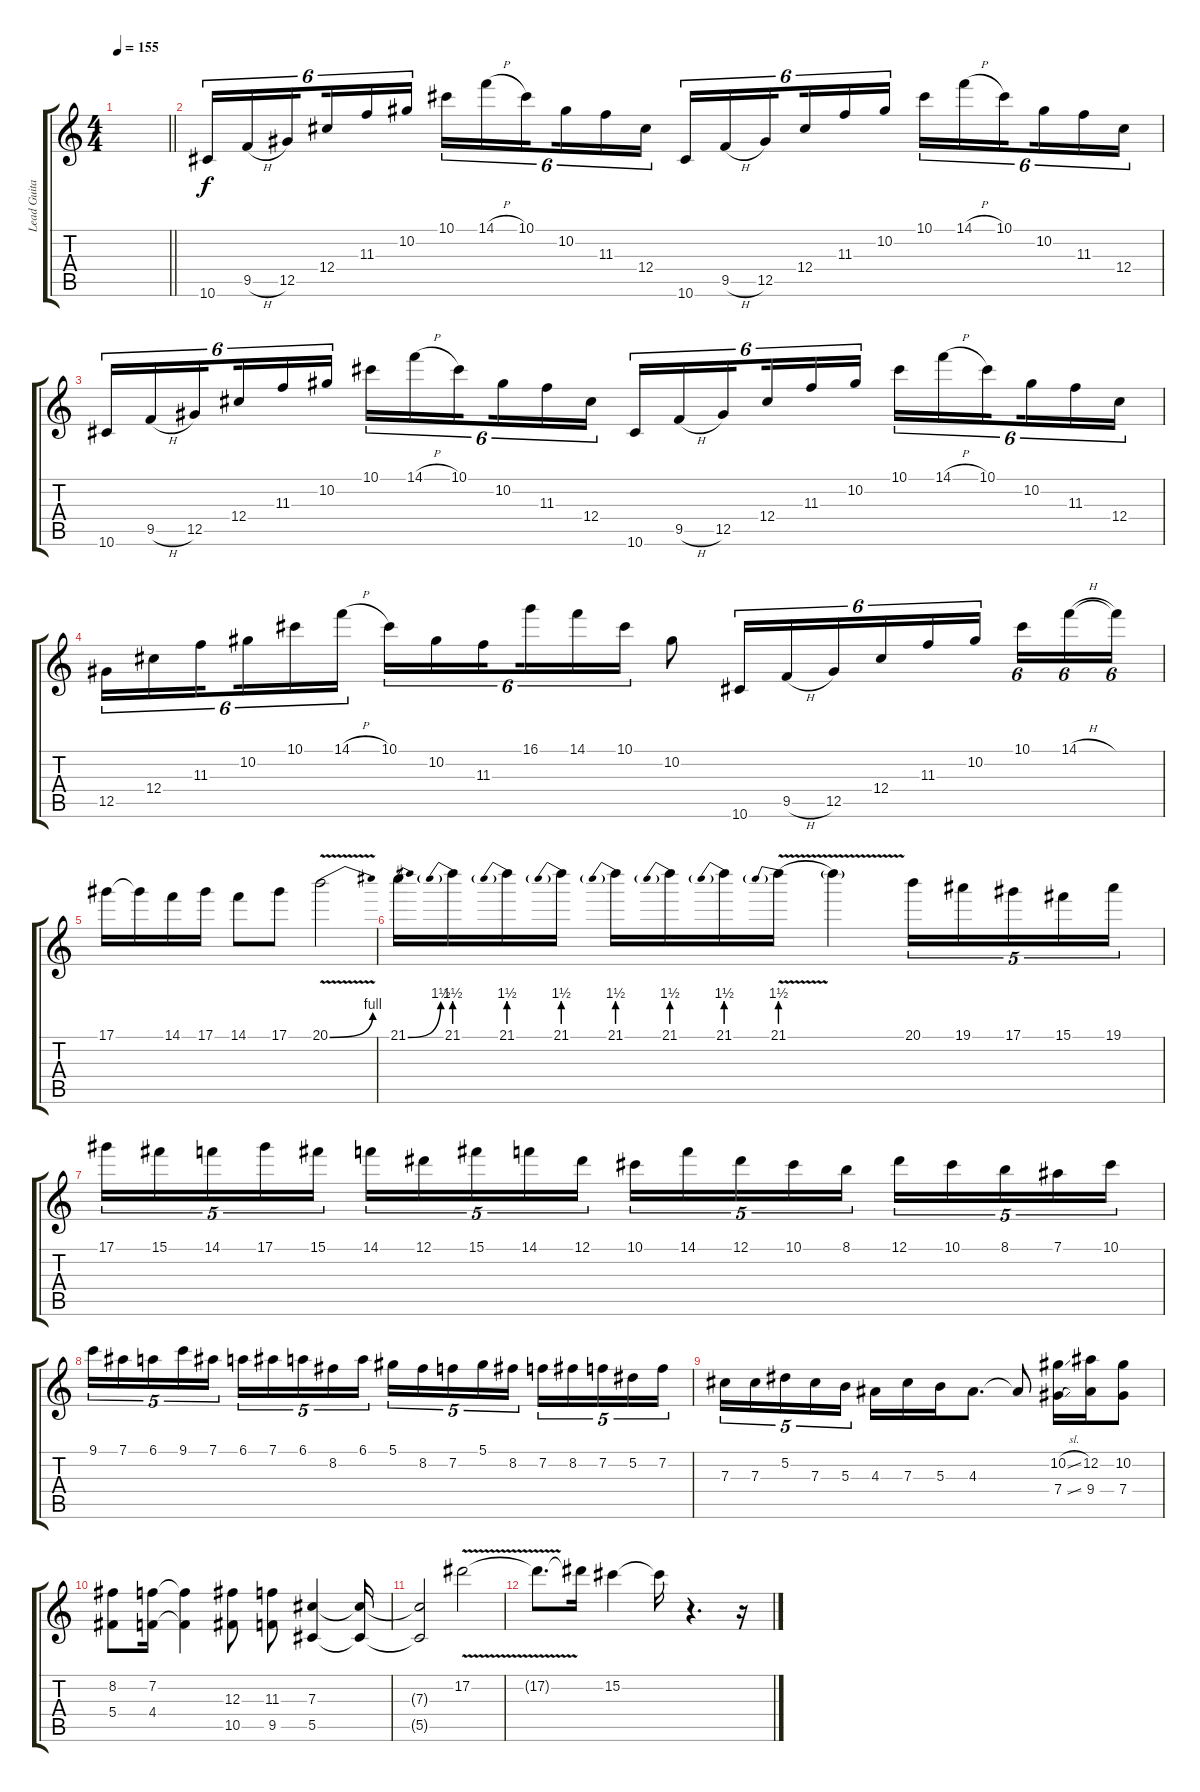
\track ("Lead Guitar 1" "Lead Guita") {instrument overdrivenguitar}
\staff {score tabs}
\tuning (Eb4 Bb3 Gb3 Db3 Ab2 Eb2) {hide}
\ts (4 4)
\tempo 155
\clef g2
\barLineRight lightlight
\ks c
|
\section ("" "")
10.6.16{tu (6 4)} 9.5{h}.16{tu (6 4)} 12.5.16{tu (6 4) beam splitsecondary} 12.4.16{tu (6 4)} 11.3.16{tu (6 4)} 10.2.16{tu (6 4)} 10.1.16{tu (6 4)} 14.1{h}.16{tu (6 4)} 10.1.16{tu (6 4) beam splitsecondary} 10.2.16{tu (6 4)} 11.3.16{tu (6 4)} 12.4.16{tu (6 4)} 10.6.16{tu (6 4)} 9.5{h}.16{tu (6 4)} 12.5.16{tu (6 4) beam splitsecondary} 12.4.16{tu (6 4)} 11.3.16{tu (6 4)} 10.2.16{tu (6 4)} 10.1.16{tu (6 4)} 14.1{h}.16{tu (6 4)} 10.1.16{tu (6 4) beam splitsecondary} 10.2.16{tu (6 4)} 11.3.16{tu (6 4)} 12.4.16{tu (6 4)} |
10.6.16{tu (6 4)} 9.5{h}.16{tu (6 4)} 12.5.16{tu (6 4) beam splitsecondary} 12.4.16{tu (6 4)} 11.3.16{tu (6 4)} 10.2.16{tu (6 4)} 10.1.16{tu (6 4)} 14.1{h}.16{tu (6 4)} 10.1.16{tu (6 4) beam splitsecondary} 10.2.16{tu (6 4)} 11.3.16{tu (6 4)} 12.4.16{tu (6 4)} 10.6.16{tu (6 4)} 9.5{h}.16{tu (6 4)} 12.5.16{tu (6 4) beam splitsecondary} 12.4.16{tu (6 4)} 11.3.16{tu (6 4)} 10.2.16{tu (6 4)} 10.1.16{tu (6 4)} 14.1{h}.16{tu (6 4)} 10.1.16{tu (6 4) beam splitsecondary} 10.2.16{tu (6 4)} 11.3.16{tu (6 4)} 12.4.16{tu (6 4)} |
12.5.16{tu (6 4)} 12.4.16{tu (6 4)} 11.3.16{tu (6 4) beam splitsecondary} 10.2.16{tu (6 4)} 10.1.16{tu (6 4)} 14.1{h}.16{tu (6 4)} 10.1.16{tu (6 4)} 10.2.16{tu (6 4)} 11.3.16{tu (6 4) beam splitsecondary} 16.1.16{tu (6 4)} 14.1.16{tu (6 4)} 10.1.16{tu (6 4)} 10.2.8 10.6.16{tu (6 4)} 9.5{h}.16{tu (6 4)} 12.5.16{tu (6 4)} 12.4.16{tu (6 4)} 11.3.16{tu (6 4)} 10.2.16{tu (6 4) beam splitsecondary} 10.1.16{tu (6 4)} 14.1{h}.16{tu (6 4)} 14.1{t}.16{tu (6 4)} |
17.1.16 17.1{t}.16 14.1.16 17.1.16 14.1.8 17.1.8 20.1{be (bend 0 0 60 4) v}.2 |
21.1{be (bend 0 0 60 6)}.16 21.1{be (prebend 0 6 60 6)}.16 21.1{be (prebend 0 6 60 6)}.16 21.1{be (prebend 0 6 60 6)}.16 21.1{be (prebend 0 6 60 6)}.16 21.1{be (prebend 0 6 60 6)}.16 21.1{be (prebend 0 6 60 6)}.16 21.1{be (prebend 0 6 60 6) v}.16 21.1{t}.4 20.1.16{tu (5 4)} 19.1.16{tu (5 4)} 17.1.16{tu (5 4)} 15.1.16{tu (5 4)} 19.1.16{tu (5 4)} |
17.1.16{tu (5 4)} 15.1.16{tu (5 4)} 14.1.16{tu (5 4)} 17.1.16{tu (5 4)} 15.1.16{tu (5 4)} 14.1.16{tu (5 4)} 12.1.16{tu (5 4)} 15.1.16{tu (5 4)} 14.1.16{tu (5 4)} 12.1.16{tu (5 4)} 10.1.16{tu (5 4)} 14.1.16{tu (5 4)} 12.1.16{tu (5 4)} 10.1.16{tu (5 4)} 8.1.16{tu (5 4)} 12.1.16{tu (5 4)} 10.1.16{tu (5 4)} 8.1.16{tu (5 4)} 7.1.16{tu (5 4)} 10.1.16{tu (5 4)} |
9.1.16{tu (5 4)} 7.1.16{tu (5 4)} 6.1.16{tu (5 4)} 9.1.16{tu (5 4)} 7.1.16{tu (5 4)} 6.1.16{tu (5 4)} 7.1.16{tu (5 4)} 6.1.16{tu (5 4)} 8.2.16{tu (5 4)} 6.1.16{tu (5 4)} 5.1.16{tu (5 4)} 8.2.16{tu (5 4)} 7.2.16{tu (5 4)} 5.1.16{tu (5 4)} 8.2.16{tu (5 4)} 7.2.16{tu (5 4)} 8.2.16{tu (5 4)} 7.2.16{tu (5 4)} 5.2.16{tu (5 4)} 7.2.16{tu (5 4)} |
7.3.16{tu (5 4)} 7.3.16{tu (5 4)} 5.2.16{tu (5 4)} 7.3.16{tu (5 4)} 5.3.16{tu (5 4)} 4.3.16 7.3.16 5.3.16 4.3.8{d} 4.3{t}.8 (10.2{sl} 7.4{sl}).16 (12.2 9.4).16 (10.2 7.4).8 |
(8.2 5.4).8 (7.2 4.4).16 (7.2{t} 4.4{t}).4 (12.3 10.5).8 (11.3 9.5).8 (7.3 5.5).4 (7.3{t} 5.5{t}).16 |
(7.3{t} 5.5{t}).2 17.2{v}.2 |
17.2{t}.8{d} 17.2{t}.16 15.2.4 15.2{t}.16 r.4{d} r.16
